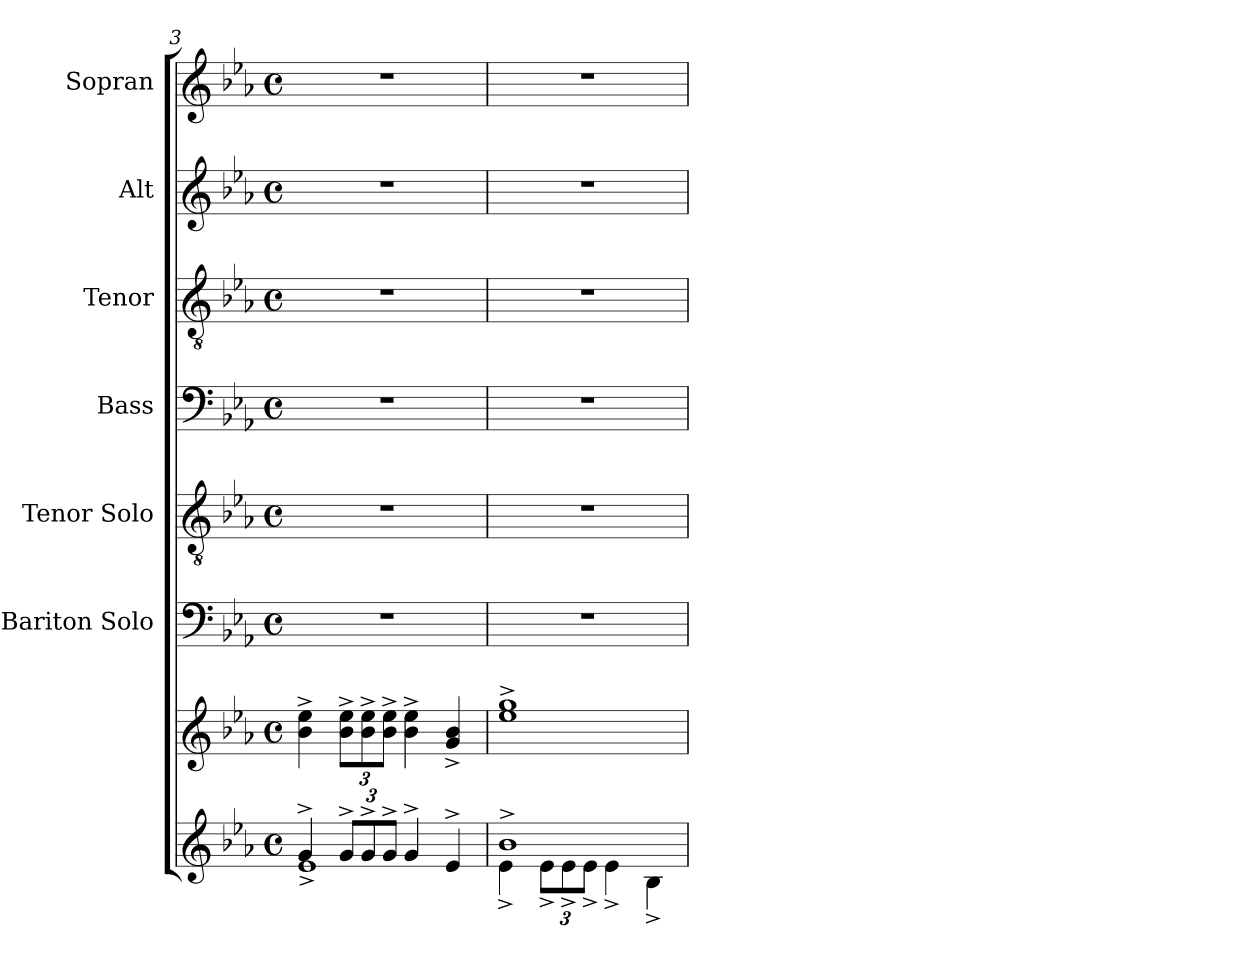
**kern	**kern	**kern	**kern	**kern	**kern	**kern	**kern
*part7	*part7	*part6	*part5	*part4	*part3	*part2	*part1
*staff8	*staff7	*staff6	*staff5	*staff4	*staff3	*staff2	*staff1
*	*	*I"Bariton Solo	*I"Tenor Solo	*I"Bass	*I"Tenor	*I"Alt	*I"Sopran
*	*	*	*	*I'B.	*I'T.	*I'A.	*I'S.
*clefG2	*clefG2	*clefF4	*clefGv2	*clefF4	*clefGv2	*clefG2	*clefG2
*k[b-e-a-]	*k[b-e-a-]	*k[b-e-a-]	*k[b-e-a-]	*k[b-e-a-]	*k[b-e-a-]	*k[b-e-a-]	*k[b-e-a-]
*E-:	*E-:	*E-:	*E-:	*E-:	*E-:	*E-:	*E-:
*M4/4	*M4/4	*M4/4	*M4/4	*M4/4	*M4/4	*M4/4	*M4/4
*met(c)	*met(c)	*met(c)	*met(c)	*met(c)	*met(c)	*met(c)	*met(c)
=3	=3	=3	=3	=3	=3	=3	=3
*^	*	*	*	*	*	*	*
4g^>/	1e-^<	4b-\^> 4ee-\^>	1r	1r	1r	1r	1r	1r
12g^>/L	.	12b-\^> 12ee-\^>L	.	.	.	.	.	.
12g^>/	.	12b-\^> 12ee-\^>	.	.	.	.	.	.
12g^>/J	.	12b-\^> 12ee-\^>J	.	.	.	.	.	.
4g^>/	.	4b-\^> 4ee-\^>	.	.	.	.	.	.
4e-^>/	.	4g/^< 4b-/^<	.	.	.	.	.	.
=4	=4	=4	=4	=4	=4	=4	=4	=4
1b-^>	4e-^<\	1ee-^> 1gg^>	1r	1r	1r	1r	1r	1r
.	12e-^<\L	.	.	.	.	.	.	.
.	12e-^<\	.	.	.	.	.	.	.
.	12e-^<\J	.	.	.	.	.	.	.
.	4e-^<\	.	.	.	.	.	.	.
.	4B-^<\	.	.	.	.	.	.	.
*v	*v	*	*	*	*	*	*	*
=	=	=	=	=	=	=	=
*-	*-	*-	*-	*-	*-	*-	*-
